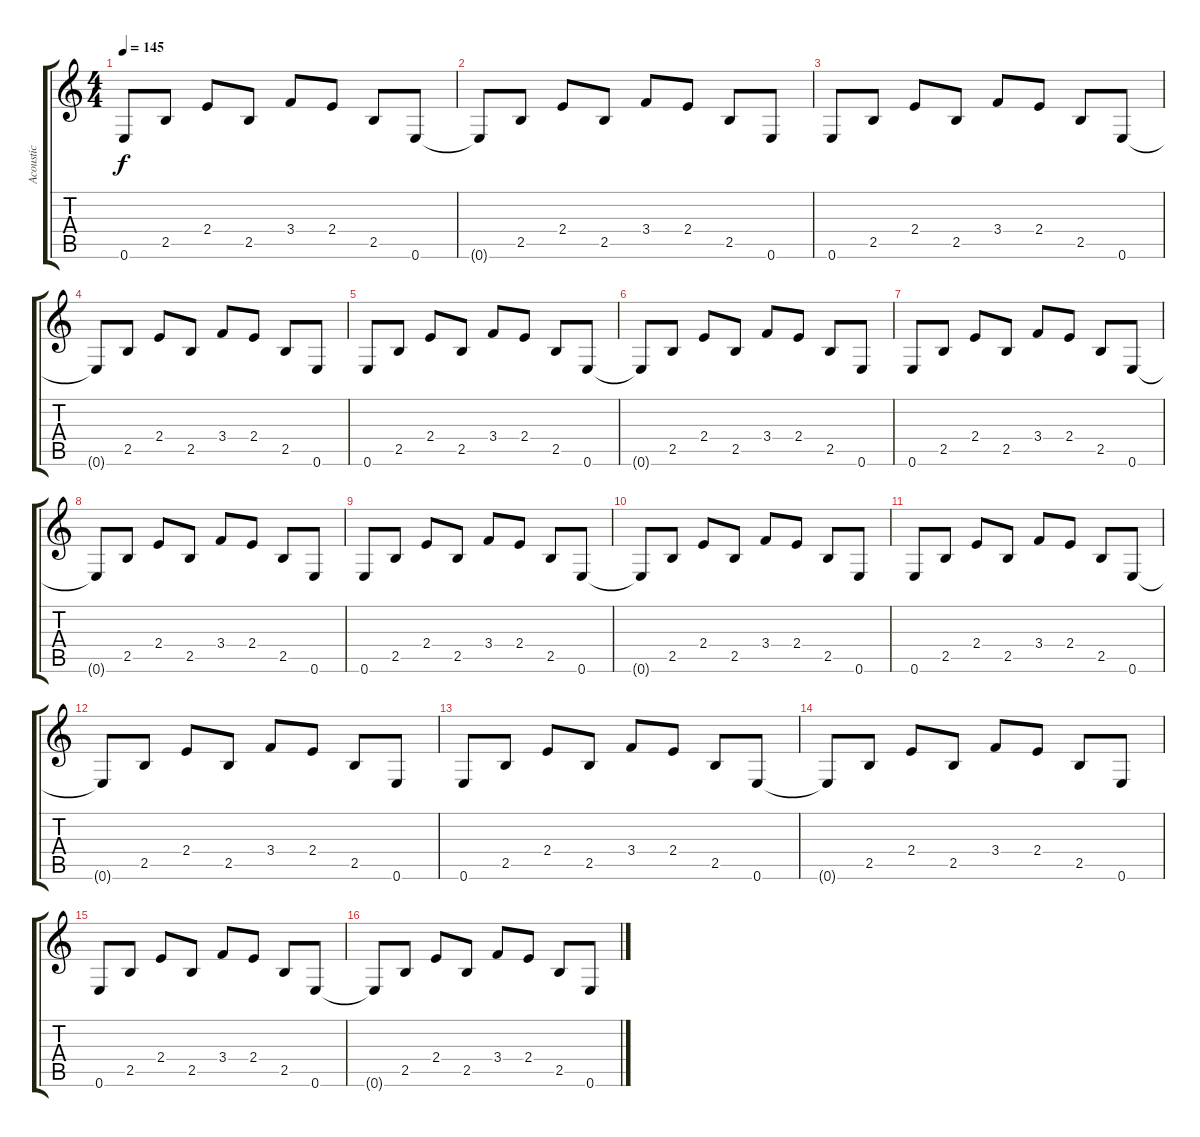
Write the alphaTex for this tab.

\track ("Acoustic" "Acoustic") {instrument acousticguitarsteel}
\staff {score tabs}
\tuning (E4 B3 G3 D3 A2 E2) {hide}
\ts (4 4)
\tempo 145
\clef g2
\ks c
0.6.8{dy f instrument acousticguitarsteel} 2.5.8 2.4.8 2.5.8 3.4.8 2.4.8 2.5.8 0.6.8 |
0.6{t}.8 2.5.8 2.4.8 2.5.8 3.4.8 2.4.8 2.5.8 0.6.8 |
0.6.8 2.5.8 2.4.8 2.5.8 3.4.8 2.4.8 2.5.8 0.6.8 |
0.6{t}.8 2.5.8 2.4.8 2.5.8 3.4.8 2.4.8 2.5.8 0.6.8 |
0.6.8 2.5.8 2.4.8 2.5.8 3.4.8 2.4.8 2.5.8 0.6.8 |
0.6{t}.8 2.5.8 2.4.8 2.5.8 3.4.8 2.4.8 2.5.8 0.6.8 |
0.6.8 2.5.8 2.4.8 2.5.8 3.4.8 2.4.8 2.5.8 0.6.8 |
0.6{t}.8 2.5.8 2.4.8 2.5.8 3.4.8 2.4.8 2.5.8 0.6.8 |
0.6.8 2.5.8 2.4.8 2.5.8 3.4.8 2.4.8 2.5.8 0.6.8 |
0.6{t}.8 2.5.8 2.4.8 2.5.8 3.4.8 2.4.8 2.5.8 0.6.8 |
0.6.8 2.5.8 2.4.8 2.5.8 3.4.8 2.4.8 2.5.8 0.6.8 |
0.6{t}.8 2.5.8 2.4.8 2.5.8 3.4.8 2.4.8 2.5.8 0.6.8 |
0.6.8 2.5.8 2.4.8 2.5.8 3.4.8 2.4.8 2.5.8 0.6.8 |
0.6{t}.8 2.5.8 2.4.8 2.5.8 3.4.8 2.4.8 2.5.8 0.6.8 |
0.6.8 2.5.8 2.4.8 2.5.8 3.4.8 2.4.8 2.5.8 0.6.8 |
0.6{t}.8 2.5.8 2.4.8 2.5.8 3.4.8 2.4.8 2.5.8 0.6.8
